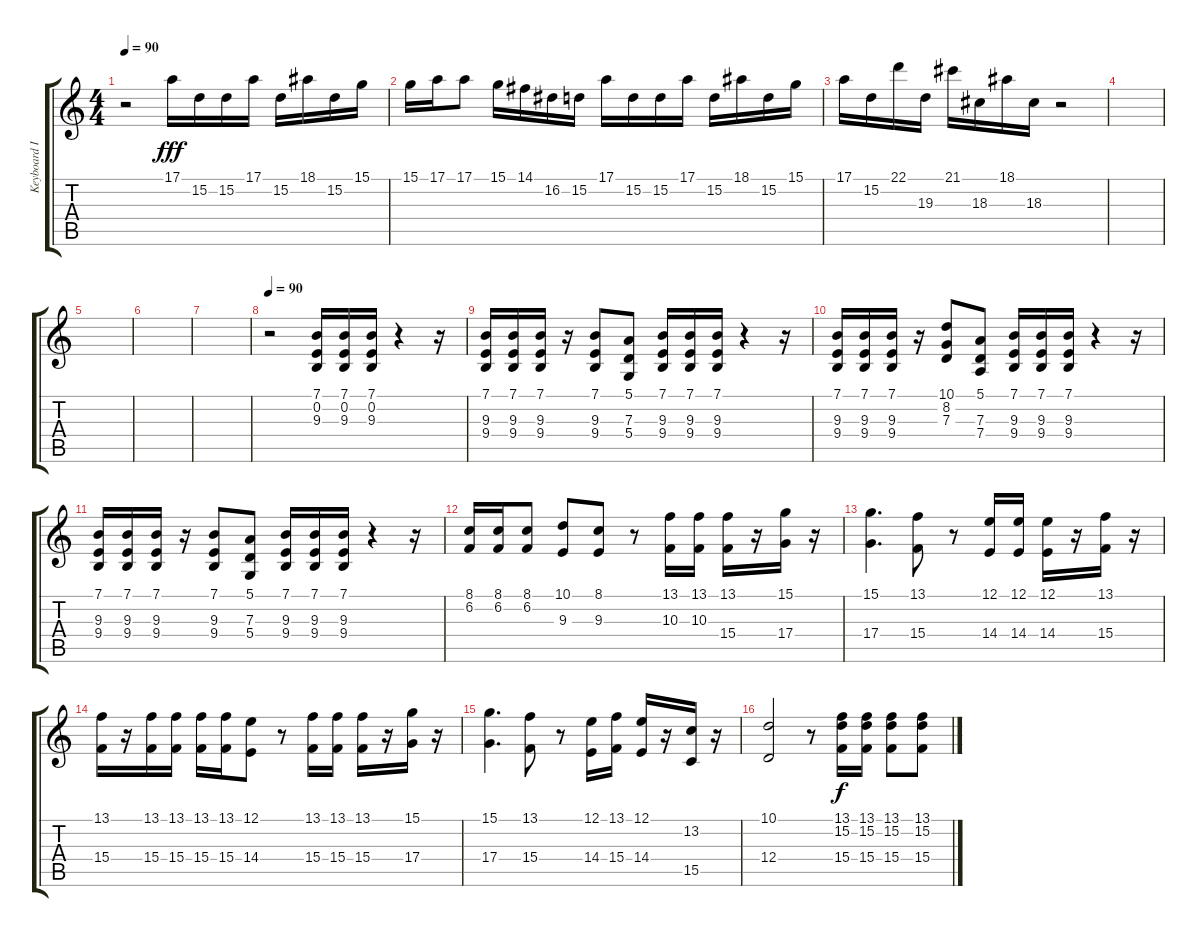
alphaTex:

\track ("Keyboard I" "Keyboard I") {instrument fx5brightness}
\staff {score tabs}
\tuning (E4 B3 G3 D3 A2 E2) {hide}
\ts (4 4)
\tempo 90
\clef g2
\ks c
r.2{dy fff} 17.1.16 15.2.16 15.2.16 17.1.16 15.2.16 18.1.16 15.2.16 15.1.16 |
15.1.16 17.1.16 17.1.8 15.1.16 14.1.16 16.2.16 15.2.16 17.1.16 15.2.16 15.2.16 17.1.16 15.2.16 18.1.16 15.2.16 15.1.16 |
17.1.16 15.2.16 22.1.16 19.3.16 21.1.16 18.3.16 18.1.16 18.3.16 r.2 |
|
|
|
|
\tempo 90
r.2{volume 11 instrument stringensemble1} (7.1 0.2 9.3).16 (7.1 0.2 9.3).16 (7.1 0.2 9.3).16 r.4 r.16 |
(7.1 9.3 9.4).16 (7.1 9.3 9.4).16 (7.1 9.3 9.4).16 r.16 (7.1 9.3 9.4).8 (5.1 7.3 5.4).8 (7.1 9.3 9.4).16 (7.1 9.3 9.4).16 (7.1 9.3 9.4).16 r.4 r.16 |
(7.1 9.3 9.4).16 (7.1 9.3 9.4).16 (7.1 9.3 9.4).16 r.16 (10.1 8.2 7.3).8 (5.1 7.3 7.4).8 (7.1 9.3 9.4).16 (7.1 9.3 9.4).16 (7.1 9.3 9.4).16 r.4 r.16 |
(7.1 9.3 9.4).16 (7.1 9.3 9.4).16 (7.1 9.3 9.4).16 r.16 (7.1 9.3 9.4).8 (5.1 7.3 5.4).8 (7.1 9.3 9.4).16 (7.1 9.3 9.4).16 (7.1 9.3 9.4).16 r.4 r.16 |
(8.1 6.2).16 (8.1 6.2).16 (8.1 6.2).8 (10.1 9.3).8 (8.1 9.3).8 r.8 (13.1 10.3).16 (13.1 10.3).16 (13.1 15.4).16 r.16 (15.1 17.4).16 r.16 |
(15.1 17.4).4{d} (13.1 15.4).8 r.8 (12.1 14.4).16 (12.1 14.4).16 (12.1 14.4).16 r.16 (13.1 15.4).16 r.16 |
(13.1 15.4).16 r.16 (13.1 15.4).16 (13.1 15.4).16 (13.1 15.4).16 (13.1 15.4).16 (12.1 14.4).8 r.8 (13.1 15.4).16 (13.1 15.4).16 (13.1 15.4).16 r.16 (15.1 17.4).16 r.16 |
(15.1 17.4).4{d} (13.1 15.4).8 r.8 (12.1 14.4).16 (13.1 15.4).16 (12.1 14.4).16 r.16 (13.2 15.5).16 r.16 |
(10.1 12.4).2 r.8 (13.1 15.2 15.4).16{dy f} (13.1 15.2 15.4).16 (13.1 15.2 15.4).8 (13.1 15.2 15.4).8
